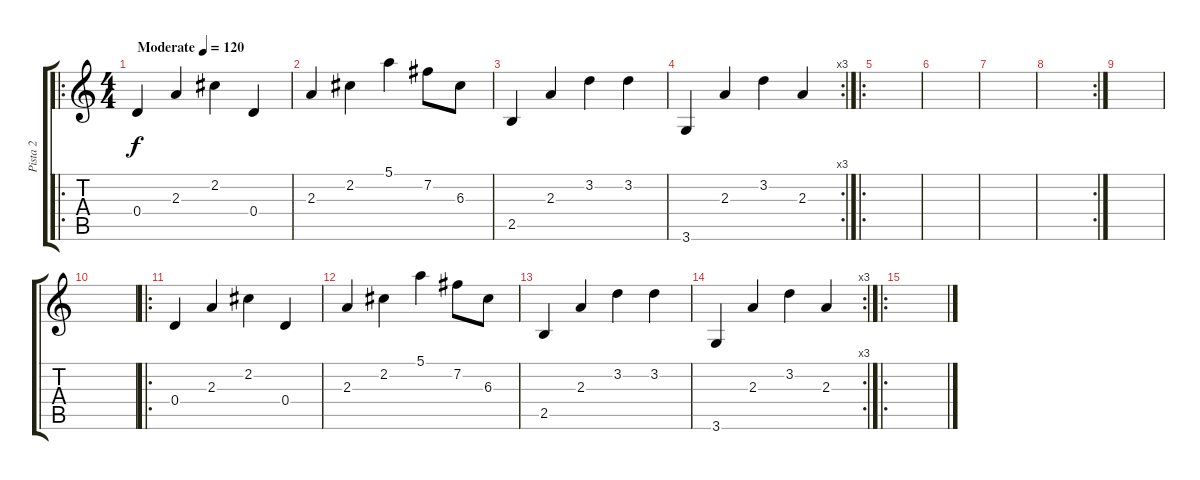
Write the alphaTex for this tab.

\track ("Pista 2" "Pista 2") {instrument electricguitarclean}
\staff {score tabs}
\tuning (E4 B3 G3 D3 A2 E2) {hide}
\ro
\ts (4 4)
\tempo (120 "Moderate")
\clef g2
\ks c
0.4.4{dy f instrument electricguitarclean} 2.3.4 2.2.4 0.4.4 |
2.3.4 2.2.4 5.1.4 7.2.8 6.3.8 |
2.5.4 2.3.4 3.2.4 3.2.4 |
\rc 3
3.6.4 2.3.4 3.2.4 2.3.4 |
\ro
|
|
|
\rc 2
|
|
|
\ro
0.4.4 2.3.4 2.2.4 0.4.4 |
2.3.4 2.2.4 5.1.4 7.2.8 6.3.8 |
2.5.4 2.3.4 3.2.4 3.2.4 |
\rc 3
3.6.4 2.3.4 3.2.4 2.3.4 |
\ro
